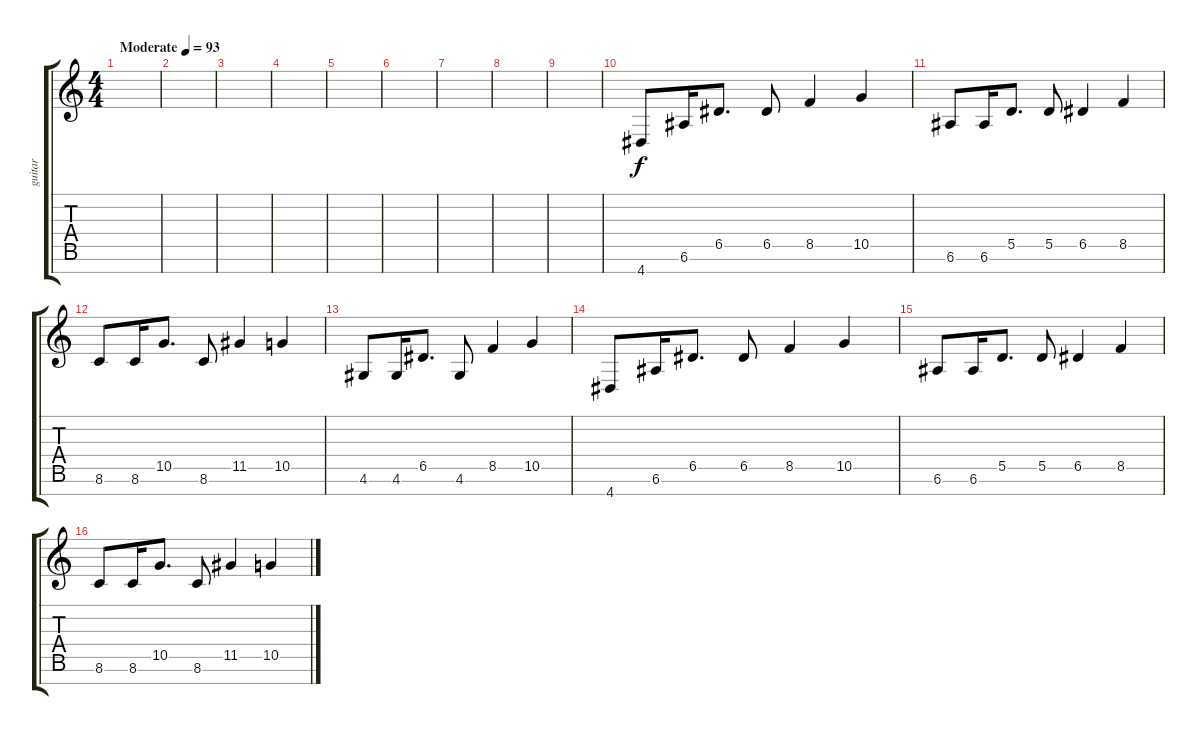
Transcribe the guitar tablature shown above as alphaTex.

\track ("guitar" "guitar") {instrument distortionguitar}
\staff {score tabs}
\tuning (E4 B3 G3 D3 A2 E2 B1) {hide}
\ts (4 4)
\tempo (93 "Moderate")
\clef g2
\ks c
|
|
|
|
|
|
|
|
|
4.7.8 6.6.16 6.5.8{d} 6.5.8 8.5.4 10.5.4 |
6.6.8 6.6.16 5.5.8{d} 5.5.8 6.5.4 8.5.4 |
8.6.8 8.6.16 10.5.8{d} 8.6.8 11.5.4 10.5.4 |
4.6.8 4.6.16 6.5.8{d} 4.6.8 8.5.4 10.5.4 |
4.7.8 6.6.16 6.5.8{d} 6.5.8 8.5.4 10.5.4 |
6.6.8 6.6.16 5.5.8{d} 5.5.8 6.5.4 8.5.4 |
8.6.8 8.6.16 10.5.8{d} 8.6.8 11.5.4 10.5.4
